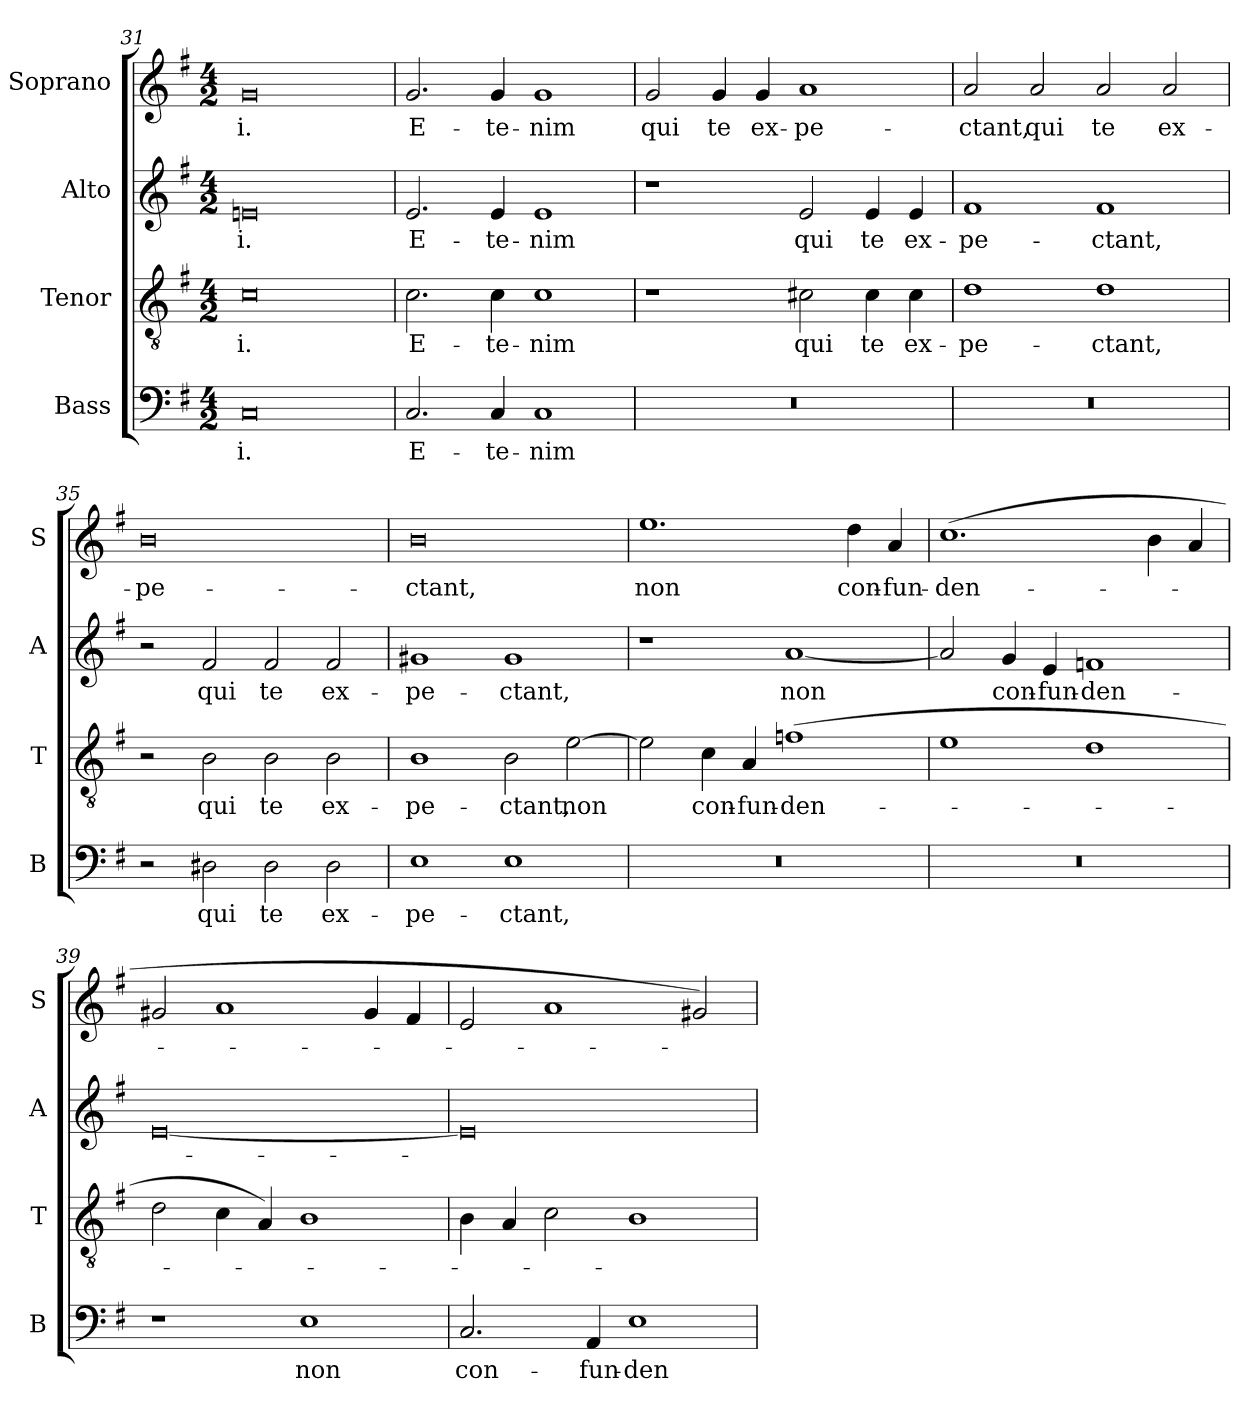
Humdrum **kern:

**kern	**text	**kern	**text	**kern	**text	**kern	**text
*part4	*part4	*part3	*part3	*part2	*part2	*part1	*part1
*staff4	*staff4	*staff3	*staff3	*staff2	*staff2	*staff1	*staff1
*I"Bass	*	*I"Tenor	*	*I"Alto	*	*I"Soprano	*
*I'B	*	*I'T	*	*I'A	*	*I'S	*
!!LO:PB:g=z
*clefF4	*	*clefGv2	*	*clefG2	*	*clefG2	*
*k[f#]	*	*k[f#]	*	*k[f#]	*	*k[f#]	*
*G:	*	*G:	*	*G:	*	*G:	*
*M4/2	*	*M4/2	*	*M4/2	*	*M4/2	*
=31	=31	=31	=31	=31	=31	=31	=31
0C	-i.	0c	-i.	0en	-i.	0g	-i.
=32	=32	=32	=32	=32	=32	=32	=32
2.C/	E-	2.c\	E-	2.e/	E-	2.g/	E-
4C/	-te-	4c\	-te-	4e/	-te-	4g/	-te-
1C	-nim	1c	-nim	1e	-nim	1g	-nim
=33	=33	=33	=33	=33	=33	=33	=33
0r	.	1r	.	1r	.	2g/	qui
.	.	.	.	.	.	4g/	te
.	.	.	.	.	.	4g/	ex-
.	.	2c#X\	qui	2e/	qui	1a	-pe-
.	.	4c#\	te	4e/	te	.	.
.	.	4c#\	ex-	4e/	ex-	.	.
=34	=34	=34	=34	=34	=34	=34	=34
0r	.	1d	-pe-	1f#	-pe-	2a/	-ctant,
.	.	.	.	.	.	2a/	qui
.	.	1d	-ctant,	1f#	-ctant,	2a/	te
.	.	.	.	.	.	2a/	ex-
=35	=35	=35	=35	=35	=35	=35	=35
2r	.	2r	.	2r	.	0b	-pe-
2D#X\	qui	2B\	qui	2f#/	qui	.	.
2D#\	te	2B\	te	2f#/	te	.	.
2D#\	ex-	2B\	ex-	2f#/	ex-	.	.
!!LO:LB:g=z
=36	=36	=36	=36	=36	=36	=36	=36
1E	-pe-	1B	-pe-	1g#X	-pe-	0b	-ctant,
1E	-ctant,	2B\	-ctant,	1g#	-ctant,	.	.
.	.	[2e\	non	.	.	.	.
=37	=37	=37	=37	=37	=37	=37	=37
0r	.	2e\]	.	1r	.	1.ee	non
.	.	4c\	con-	.	.	.	.
.	.	4A/	-fun-	.	.	.	.
.	.	(1fn	-den-	[1a	non	.	.
.	.	.	.	.	.	4dd\	con-
.	.	.	.	.	.	4a/	-fun-
=38	=38	=38	=38	=38	=38	=38	=38
0r	.	1e	.	2a/]	.	(1.cc	-den-
.	.	.	.	4g/	con-	.	.
.	.	.	.	4e/	-fun-	.	.
.	.	1d	.	1fn	-den-	.	.
.	.	.	.	.	.	4b\	.
.	.	.	.	.	.	4a/	.
=39	=39	=39	=39	=39	=39	=39	=39
1r	.	2d\	.	[0e	.	2g#X/	.
.	.	4c\	.	.	.	1a	.
.	.	4A/)	.	.	.	.	.
1E	non	1B	.	.	.	.	.
.	.	.	.	.	.	4g#/	.
.	.	.	.	.	.	4f#/	.
=40	=40	=40	=40	=40	=40	=40	=40
2.C/	con-	4B\	.	0e]	.	2e/	.
.	.	4A/	.	.	.	.	.
.	.	2c\	.	.	.	1a	.
4AA/	-fun-	.	.	.	.	.	.
1E	-den-	1B	.	.	.	.	.
.	.	.	.	.	.	2g#X/)	.
=	=	=	=	=	=	=	=
*-	*-	*-	*-	*-	*-	*-	*-
